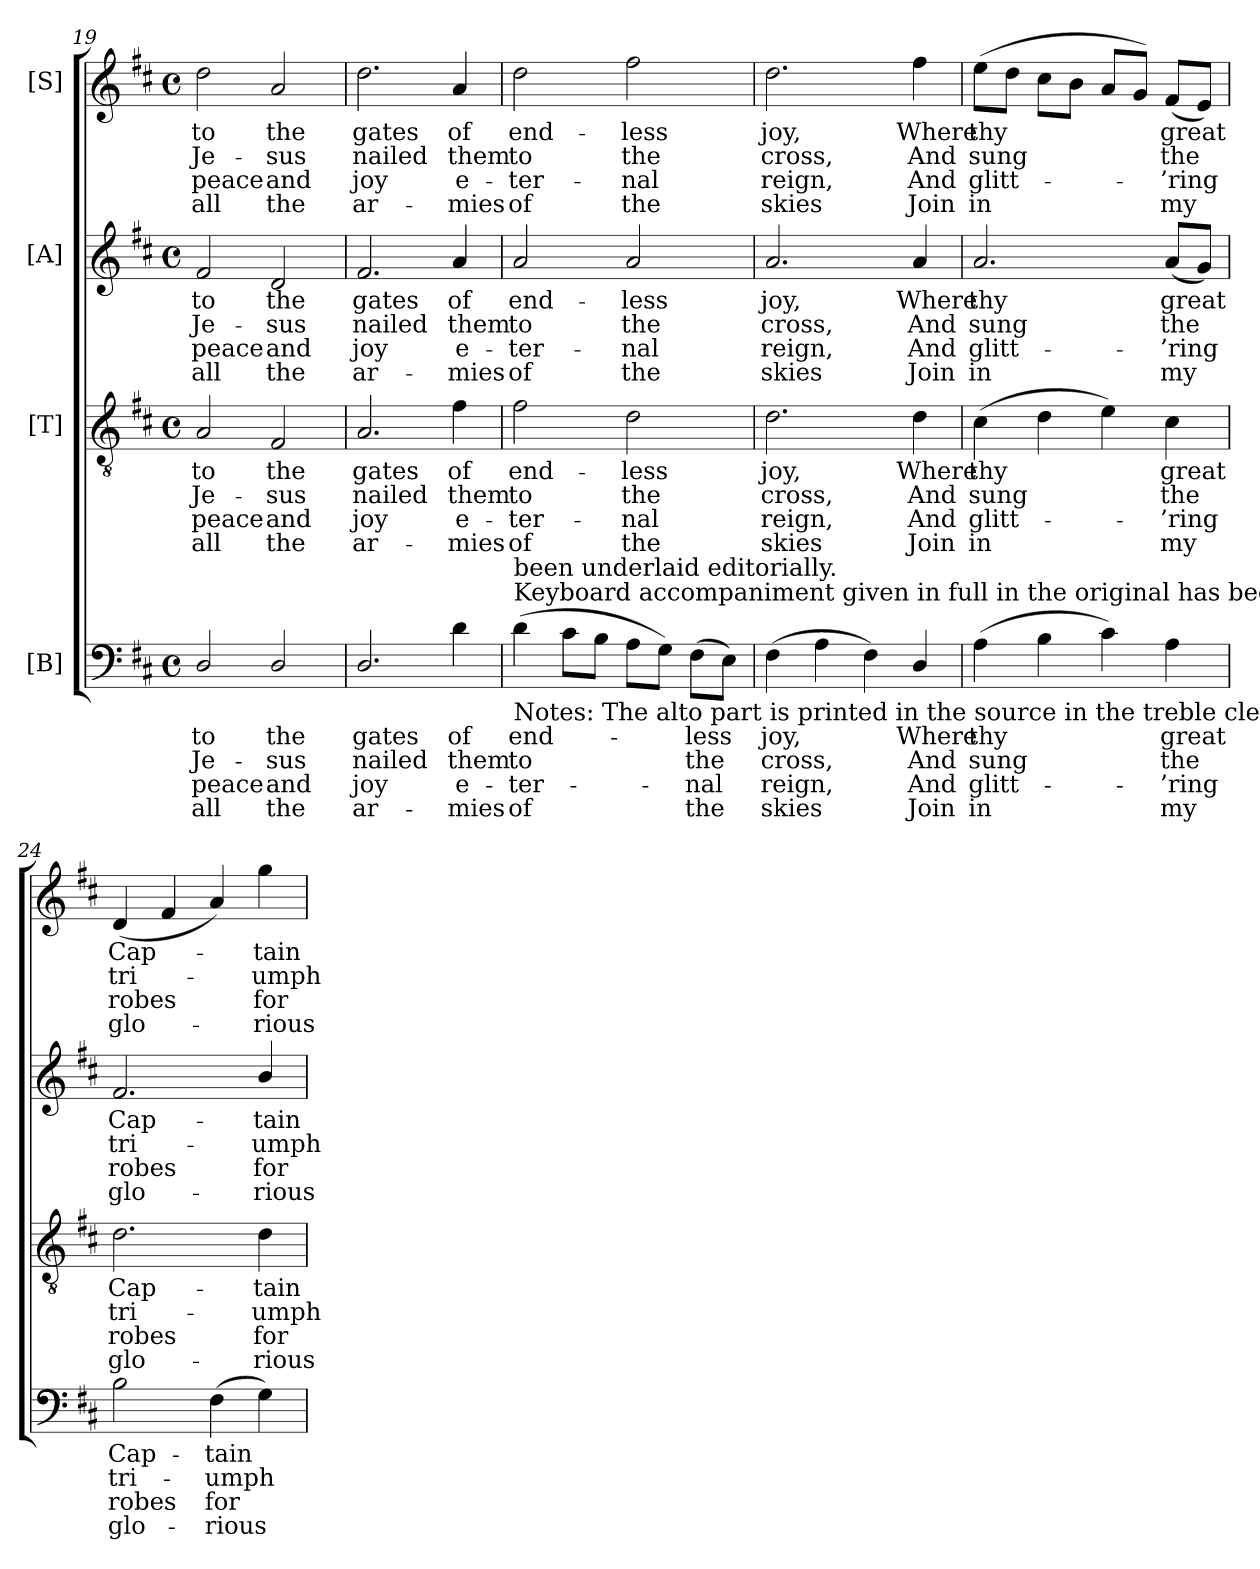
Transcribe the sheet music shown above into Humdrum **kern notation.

**kern	**text	**text	**text	**text	**kern	**text	**text	**text	**text	**kern	**text	**text	**text	**text	**kern	**text	**text	**text	**text
*part4	*part4	*part4	*part4	*part4	*part3	*part3	*part3	*part3	*part3	*part2	*part2	*part2	*part2	*part2	*part1	*part1	*part1	*part1	*part1
*staff4	*staff4	*staff4	*staff4	*staff4	*staff3	*staff3	*staff3	*staff3	*staff3	*staff2	*staff2	*staff2	*staff2	*staff2	*staff1	*staff1	*staff1	*staff1	*staff1
*I"[B]	*	*	*	*	*I"[T]	*	*	*	*	*I"[A]	*	*	*	*	*I"[S]	*	*	*	*
*clefF4	*	*	*	*	*clefGv2	*	*	*	*	*clefG2	*	*	*	*	*clefG2	*	*	*	*
*	*	*	*	*	*ITrd7c12	*	*	*	*	*	*	*	*	*	*	*	*	*	*
*k[f#c#]	*	*	*	*	*k[f#c#]	*	*	*	*	*k[f#c#]	*	*	*	*	*k[f#c#]	*	*	*	*
*D:	*	*	*	*	*D:	*	*	*	*	*D:	*	*	*	*	*D:	*	*	*	*
*M4/4	*	*	*	*	*M4/4	*	*	*	*	*M4/4	*	*	*	*	*M4/4	*	*	*	*
*met(c)	*	*	*	*	*met(c)	*	*	*	*	*met(c)	*	*	*	*	*met(c)	*	*	*	*
=19	=19	=19	=19	=19	=19	=19	=19	=19	=19	=19	=19	=19	=19	=19	=19	=19	=19	=19	=19
!	!LO:LY:b:color=#000000	!LO:LY:b:color=#000000	!LO:LY:b:color=#000000	!LO:LY:b:color=#000000	!	!	!	!	!	!	!	!	!	!	!	!	!	!	!
!	!	!	!	!	!	!LO:LY:b:color=#000000	!LO:LY:b:color=#000000	!LO:LY:b:color=#000000	!LO:LY:b:color=#000000	!	!	!	!	!	!	!	!	!	!
!	!	!	!	!	!	!	!	!	!	!	!LO:LY:b:color=#000000	!LO:LY:b:color=#000000	!LO:LY:b:color=#000000	!LO:LY:b:color=#000000	!	!	!	!	!
!	!	!	!	!	!	!	!	!	!	!	!	!	!	!	!	!LO:LY:b:color=#000000	!LO:LY:b:color=#000000	!LO:LY:b:color=#000000	!LO:LY:b:color=#000000
2Di/	to	Je-	peace	all	2AAi/	to	Je-	peace	all	2f#i/	to	Je-	peace	all	2ddi\	to	Je-	peace	all
!	!LO:LY:b:color=#000000	!LO:LY:b:color=#000000	!LO:LY:b:color=#000000	!LO:LY:b:color=#000000	!	!	!	!	!	!	!	!	!	!	!	!	!	!	!
!	!	!	!	!	!	!LO:LY:b:color=#000000	!LO:LY:b:color=#000000	!LO:LY:b:color=#000000	!LO:LY:b:color=#000000	!	!	!	!	!	!	!	!	!	!
!	!	!	!	!	!	!	!	!	!	!	!LO:LY:b:color=#000000	!LO:LY:b:color=#000000	!LO:LY:b:color=#000000	!LO:LY:b:color=#000000	!	!	!	!	!
!	!	!	!	!	!	!	!	!	!	!	!	!	!	!	!	!LO:LY:b:color=#000000	!LO:LY:b:color=#000000	!LO:LY:b:color=#000000	!LO:LY:b:color=#000000
2Di/	the	-sus	and	the	2FF#i/	the	-sus	and	the	2di/	the	-sus	and	the	2ai/	the	-sus	and	the
=20	=20	=20	=20	=20	=20	=20	=20	=20	=20	=20	=20	=20	=20	=20	=20	=20	=20	=20	=20
!	!LO:LY:b:color=#000000	!LO:LY:b:color=#000000	!LO:LY:b:color=#000000	!LO:LY:b:color=#000000	!	!	!	!	!	!	!	!	!	!	!	!	!	!	!
!	!	!	!	!	!	!LO:LY:b:color=#000000	!LO:LY:b:color=#000000	!LO:LY:b:color=#000000	!LO:LY:b:color=#000000	!	!	!	!	!	!	!	!	!	!
!	!	!	!	!	!	!	!	!	!	!	!LO:LY:b:color=#000000	!LO:LY:b:color=#000000	!LO:LY:b:color=#000000	!LO:LY:b:color=#000000	!	!	!	!	!
!	!	!	!	!	!	!	!	!	!	!	!	!	!	!	!	!LO:LY:b:color=#000000	!LO:LY:b:color=#000000	!LO:LY:b:color=#000000	!LO:LY:b:color=#000000
2.Di/	gates	nailed	joy	ar-	2.AAi/	gates	nailed	joy	ar-	2.f#i/	gates	nailed	joy	ar-	2.ddi\	gates	nailed	joy	ar-
!	!LO:LY:b:color=#000000	!LO:LY:b:color=#000000	!LO:LY:b:color=#000000	!LO:LY:b:color=#000000	!	!	!	!	!	!	!	!	!	!	!	!	!	!	!
!	!	!	!	!	!	!LO:LY:b:color=#000000	!LO:LY:b:color=#000000	!LO:LY:b:color=#000000	!LO:LY:b:color=#000000	!	!	!	!	!	!	!	!	!	!
!	!	!	!	!	!	!	!	!	!	!	!LO:LY:b:color=#000000	!LO:LY:b:color=#000000	!LO:LY:b:color=#000000	!LO:LY:b:color=#000000	!	!	!	!	!
!	!	!	!	!	!	!	!	!	!	!	!	!	!	!	!	!LO:LY:b:color=#000000	!LO:LY:b:color=#000000	!LO:LY:b:color=#000000	!LO:LY:b:color=#000000
4di\	of	them	-e-	-mies	4F#i\	of	them	-e-	-mies	4ai/	of	them	-e-	-mies	4ai/	of	them	-e-	-mies
!!LO:LB:g=z
=21	=21	=21	=21	=21	=21	=21	=21	=21	=21	=21	=21	=21	=21	=21	=21	=21	=21	=21	=21
!	!LO:LY:b:color=#000000	!LO:LY:b:color=#000000	!LO:LY:b:color=#000000	!LO:LY:b:color=#000000	!	!	!	!	!	!	!	!	!	!	!	!	!	!	!
!	!	!	!	!	!	!LO:LY:b:color=#000000	!LO:LY:b:color=#000000	!LO:LY:b:color=#000000	!LO:LY:b:color=#000000	!	!	!	!	!	!	!	!	!	!
!	!	!	!	!	!	!	!	!	!	!	!LO:LY:b:color=#000000	!LO:LY:b:color=#000000	!LO:LY:b:color=#000000	!LO:LY:b:color=#000000	!	!	!	!	!
!LO:TX:b:t=Notes&colon; The alto part is printed in the source in the treble clef an octave above sounding pitch.	!	!	!	!	!	!	!	!	!	!	!	!	!	!	!	!	!	!	!
!LO:TX:t=Keyboard accompaniment given in full in the original has been omitted, and a selection of verses after the first has	!	!	!	!	!	!	!	!	!	!	!	!	!	!	!	!	!	!	!
!LO:TX:t=been underlaid editorially.	!	!	!	!	!	!	!	!	!	!	!	!	!	!	!	!	!	!	!
!	!	!	!	!	!	!	!	!	!	!	!	!	!	!	!	!LO:LY:b:color=#000000	!LO:LY:b:color=#000000	!LO:LY:b:color=#000000	!LO:LY:b:color=#000000
(4di\	end-	to	ter-	-of	2F#i\	end-	to	ter-	-of	2ai/	end-	to	ter-	-of	2ddi\	end-	to	ter-	-of
8c#i\L	.	.	.	.	.	.	.	.	.	.	.	.	.	.	.	.	.	.	.
8Bi\J	.	.	.	.	.	.	.	.	.	.	.	.	.	.	.	.	.	.	.
!	!	!	!	!	!	!LO:LY:b:color=#000000	!LO:LY:b:color=#000000	!LO:LY:b:color=#000000	!LO:LY:b:color=#000000	!	!	!	!	!	!	!	!	!	!
!	!	!	!	!	!	!	!	!	!	!	!LO:LY:b:color=#000000	!LO:LY:b:color=#000000	!LO:LY:b:color=#000000	!LO:LY:b:color=#000000	!	!	!	!	!
!	!	!	!	!	!	!	!	!	!	!	!	!	!	!	!	!LO:LY:b:color=#000000	!LO:LY:b:color=#000000	!LO:LY:b:color=#000000	!LO:LY:b:color=#000000
8Ai\L	.	.	.	.	2Di\	-less	the	nal	the	2ai/	-less	the	nal	the	2ff#i\	-less	the	nal	the
8Gi\J)	.	.	.	.	.	.	.	.	.	.	.	.	.	.	.	.	.	.	.
!	!LO:LY:b:color=#000000	!LO:LY:b:color=#000000	!LO:LY:b:color=#000000	!LO:LY:b:color=#000000	!	!	!	!	!	!	!	!	!	!	!	!	!	!	!
(8F#i\L	-less	the	nal	the	.	.	.	.	.	.	.	.	.	.	.	.	.	.	.
8Ei\J)	.	.	.	.	.	.	.	.	.	.	.	.	.	.	.	.	.	.	.
=22	=22	=22	=22	=22	=22	=22	=22	=22	=22	=22	=22	=22	=22	=22	=22	=22	=22	=22	=22
!	!LO:LY:b:color=#000000	!LO:LY:b:color=#000000	!LO:LY:b:color=#000000	!LO:LY:b:color=#000000	!	!	!	!	!	!	!	!	!	!	!	!	!	!	!
!	!	!	!	!	!	!LO:LY:b:color=#000000	!LO:LY:b:color=#000000	!LO:LY:b:color=#000000	!LO:LY:b:color=#000000	!	!	!	!	!	!	!	!	!	!
!	!	!	!	!	!	!	!	!	!	!	!LO:LY:b:color=#000000	!LO:LY:b:color=#000000	!LO:LY:b:color=#000000	!LO:LY:b:color=#000000	!	!	!	!	!
!	!	!	!	!	!	!	!	!	!	!	!	!	!	!	!	!LO:LY:b:color=#000000	!LO:LY:b:color=#000000	!LO:LY:b:color=#000000	!LO:LY:b:color=#000000
(4F#i\	joy,	cross,	reign,	skies	2.Di\	joy,	cross,	reign,	skies	2.ai/	joy,	cross,	reign,	skies	2.ddi\	joy,	cross,	reign,	skies
4Ai\	.	.	.	.	.	.	.	.	.	.	.	.	.	.	.	.	.	.	.
4F#i\)	.	.	.	.	.	.	.	.	.	.	.	.	.	.	.	.	.	.	.
!	!LO:LY:b:color=#000000	!LO:LY:b:color=#000000	!LO:LY:b:color=#000000	!LO:LY:b:color=#000000	!	!	!	!	!	!	!	!	!	!	!	!	!	!	!
!	!	!	!	!	!	!LO:LY:b:color=#000000	!LO:LY:b:color=#000000	!LO:LY:b:color=#000000	!LO:LY:b:color=#000000	!	!	!	!	!	!	!	!	!	!
!	!	!	!	!	!	!	!	!	!	!	!LO:LY:b:color=#000000	!LO:LY:b:color=#000000	!LO:LY:b:color=#000000	!LO:LY:b:color=#000000	!	!	!	!	!
!	!	!	!	!	!	!	!	!	!	!	!	!	!	!	!	!LO:LY:b:color=#000000	!LO:LY:b:color=#000000	!LO:LY:b:color=#000000	!LO:LY:b:color=#000000
4Di/	Where	And	And	Join	4Di\	Where	And	And	Join	4ai/	Where	And	And	Join	4ff#i\	Where	And	And	Join
=23	=23	=23	=23	=23	=23	=23	=23	=23	=23	=23	=23	=23	=23	=23	=23	=23	=23	=23	=23
!	!LO:LY:b:color=#000000	!LO:LY:b:color=#000000	!LO:LY:b:color=#000000	!LO:LY:b:color=#000000	!	!	!	!	!	!	!	!	!	!	!	!	!	!	!
!	!	!	!	!	!	!LO:LY:b:color=#000000	!LO:LY:b:color=#000000	!LO:LY:b:color=#000000	!LO:LY:b:color=#000000	!	!	!	!	!	!	!	!	!	!
!	!	!	!	!	!	!	!	!	!	!	!LO:LY:b:color=#000000	!LO:LY:b:color=#000000	!LO:LY:b:color=#000000	!LO:LY:b:color=#000000	!	!	!	!	!
!	!	!	!	!	!	!	!	!	!	!	!	!	!	!	!	!LO:LY:b:color=#000000	!LO:LY:b:color=#000000	!LO:LY:b:color=#000000	!LO:LY:b:color=#000000
(4Ai\	thy	sung	glitt-	-in	(4C#i\	thy	sung	glitt-	-in	2.ai/	thy	sung	glitt-	-in	(8eei\L	thy	sung	glitt-	-in
.	.	.	.	.	.	.	.	.	.	.	.	.	.	.	8ddi\J	.	.	.	.
4Bi\	.	.	.	.	4Di\	.	.	.	.	.	.	.	.	.	8cc#i\L	.	.	.	.
.	.	.	.	.	.	.	.	.	.	.	.	.	.	.	8bi\J	.	.	.	.
4c#i\)	.	.	.	.	4Ei\)	.	.	.	.	.	.	.	.	.	8ai/L	.	.	.	.
.	.	.	.	.	.	.	.	.	.	.	.	.	.	.	8gi/J)	.	.	.	.
!	!LO:LY:b:color=#000000	!LO:LY:b:color=#000000	!LO:LY:b:color=#000000	!LO:LY:b:color=#000000	!	!	!	!	!	!	!	!	!	!	!	!	!	!	!
!	!	!	!	!	!	!LO:LY:b:color=#000000	!LO:LY:b:color=#000000	!LO:LY:b:color=#000000	!LO:LY:b:color=#000000	!	!	!	!	!	!	!	!	!	!
!	!	!	!	!	!	!	!	!	!	!	!LO:LY:b:color=#000000	!LO:LY:b:color=#000000	!LO:LY:b:color=#000000	!LO:LY:b:color=#000000	!	!	!	!	!
!	!	!	!	!	!	!	!	!	!	!	!	!	!	!	!	!LO:LY:b:color=#000000	!LO:LY:b:color=#000000	!LO:LY:b:color=#000000	!LO:LY:b:color=#000000
4Ai\	great	the	’ring	my	4C#i\	great	the	’ring	my	(8ai/L	great	the	’ring	my	(8f#i/L	great	the	’ring	my
.	.	.	.	.	.	.	.	.	.	8gi/J)	.	.	.	.	8ei/J)	.	.	.	.
=24	=24	=24	=24	=24	=24	=24	=24	=24	=24	=24	=24	=24	=24	=24	=24	=24	=24	=24	=24
!	!LO:LY:b:color=#000000	!LO:LY:b:color=#000000	!LO:LY:b:color=#000000	!LO:LY:b:color=#000000	!	!	!	!	!	!	!	!	!	!	!	!	!	!	!
!	!	!	!	!	!	!LO:LY:b:color=#000000	!LO:LY:b:color=#000000	!LO:LY:b:color=#000000	!LO:LY:b:color=#000000	!	!	!	!	!	!	!	!	!	!
!	!	!	!	!	!	!	!	!	!	!	!LO:LY:b:color=#000000	!LO:LY:b:color=#000000	!LO:LY:b:color=#000000	!LO:LY:b:color=#000000	!	!	!	!	!
!	!	!	!	!	!	!	!	!	!	!	!	!	!	!	!	!LO:LY:b:color=#000000	!LO:LY:b:color=#000000	!LO:LY:b:color=#000000	!LO:LY:b:color=#000000
2Bi\	Cap-	tri-	robes	glo-	2.Di\	Cap-	tri-	robes	glo-	2.f#i/	Cap-	tri-	robes	glo-	(4di/	Cap-	tri-	robes	glo-
.	.	.	.	.	.	.	.	.	.	.	.	.	.	.	4f#i/	.	.	.	.
!	!LO:LY:b:color=#000000	!LO:LY:b:color=#000000	!LO:LY:b:color=#000000	!LO:LY:b:color=#000000	!	!	!	!	!	!	!	!	!	!	!	!	!	!	!
(4F#i\	-tain	-umph	-for	rious	.	.	.	.	.	.	.	.	.	.	4ai/)	.	.	.	.
!	!	!	!	!	!	!LO:LY:b:color=#000000	!LO:LY:b:color=#000000	!LO:LY:b:color=#000000	!LO:LY:b:color=#000000	!	!	!	!	!	!	!	!	!	!
!	!	!	!	!	!	!	!	!	!	!	!LO:LY:b:color=#000000	!LO:LY:b:color=#000000	!LO:LY:b:color=#000000	!LO:LY:b:color=#000000	!	!	!	!	!
!	!	!	!	!	!	!	!	!	!	!	!	!	!	!	!	!LO:LY:b:color=#000000	!LO:LY:b:color=#000000	!LO:LY:b:color=#000000	!LO:LY:b:color=#000000
4Gi\)	.	.	.	.	4Di\	-tain	-umph	-for	rious	4bi/	-tain	-umph	-for	rious	4ggi\	-tain	-umph	-for	rious
=	=	=	=	=	=	=	=	=	=	=	=	=	=	=	=	=	=	=	=
*-	*-	*-	*-	*-	*-	*-	*-	*-	*-	*-	*-	*-	*-	*-	*-	*-	*-	*-	*-
